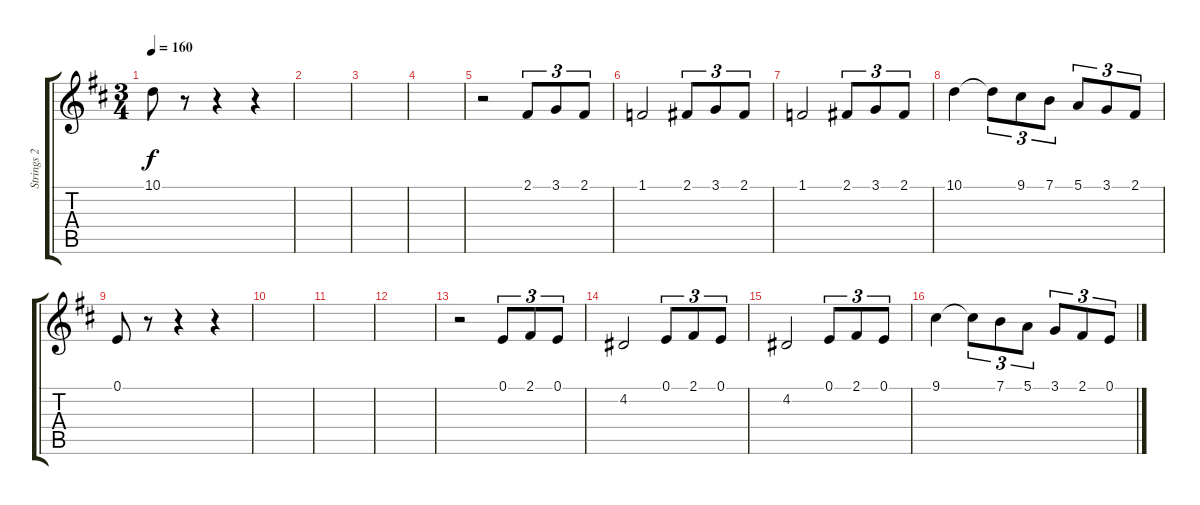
\track ("Strings 2" "Strings 2") {instrument stringensemble1}
\staff {score tabs}
\tuning (E4 B3 G3 D3 A2 E2) {hide}
\ts (3 4)
\tempo 160
\clef g2
\ks d
10.1.8{dy f} r.8 r.4 r.4 |
|
|
|
r.2 2.1.8{tu (3 2)} 3.1.8{tu (3 2)} 2.1.8{tu (3 2)} |
1.1.2 2.1.8{tu (3 2)} 3.1.8{tu (3 2)} 2.1.8{tu (3 2)} |
1.1.2 2.1.8{tu (3 2)} 3.1.8{tu (3 2)} 2.1.8{tu (3 2)} |
10.1.4 10.1{t}.8{tu (3 2)} 9.1.8{tu (3 2)} 7.1.8{tu (3 2)} 5.1.8{tu (3 2)} 3.1.8{tu (3 2)} 2.1.8{tu (3 2)} |
0.1.8 r.8 r.4 r.4 |
|
|
|
r.2 0.1.8{tu (3 2)} 2.1.8{tu (3 2)} 0.1.8{tu (3 2)} |
4.2.2 0.1.8{tu (3 2)} 2.1.8{tu (3 2)} 0.1.8{tu (3 2)} |
4.2.2 0.1.8{tu (3 2)} 2.1.8{tu (3 2)} 0.1.8{tu (3 2)} |
9.1.4 9.1{t}.8{tu (3 2)} 7.1.8{tu (3 2)} 5.1.8{tu (3 2)} 3.1.8{tu (3 2)} 2.1.8{tu (3 2)} 0.1.8{tu (3 2)}
